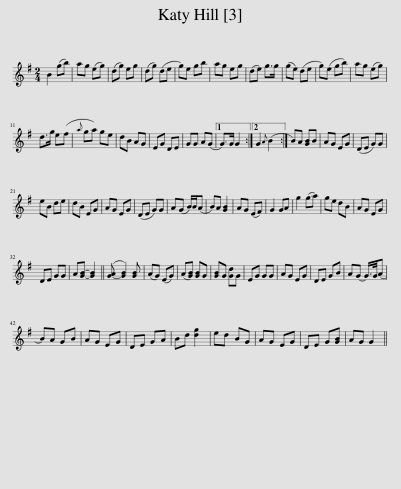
X:1
L:1/8
M:2/4
I:linebreak $
K:G
V:1 treble
V:1
 B2 (gb) | ag (eg) | (dg) eg | (dg) (de | g)e gb | %5
 ag eg | (de) g>g | (ge) (de | g)(e gb) | ag (eg) |$ %10
 d>g e(f |{a} ga) ge | dB AG | EG DE | GG A(G |1 %15
 G>)G G2 :|2 G2{A} (B2 :| B)A [GB]B | AG EG | (DE G)G |$ %20
 eB de | dB EG | AG EG | (DE G)G | A(G B/)B/(A | %25
 B)A [GB]2 | AG (EF) | G2 GA | g2 (ga) | ge dB | %30
 AG EG |$ DE GG | A[GB]- [GB]2 || ([G-A] [GB]2) [GB] | (AG) (EG) | %35
 (A[GB]) [GB]G | [GB]G [Gd]G | EG GG | AG EG | DE GB | %40
 AG- G/>G/(A |$ B)A GB | AG EG | DE GA | Bd [dg]2 | %45
 ed BG | AG EG | DE G[GB] | AG G2 || %49
